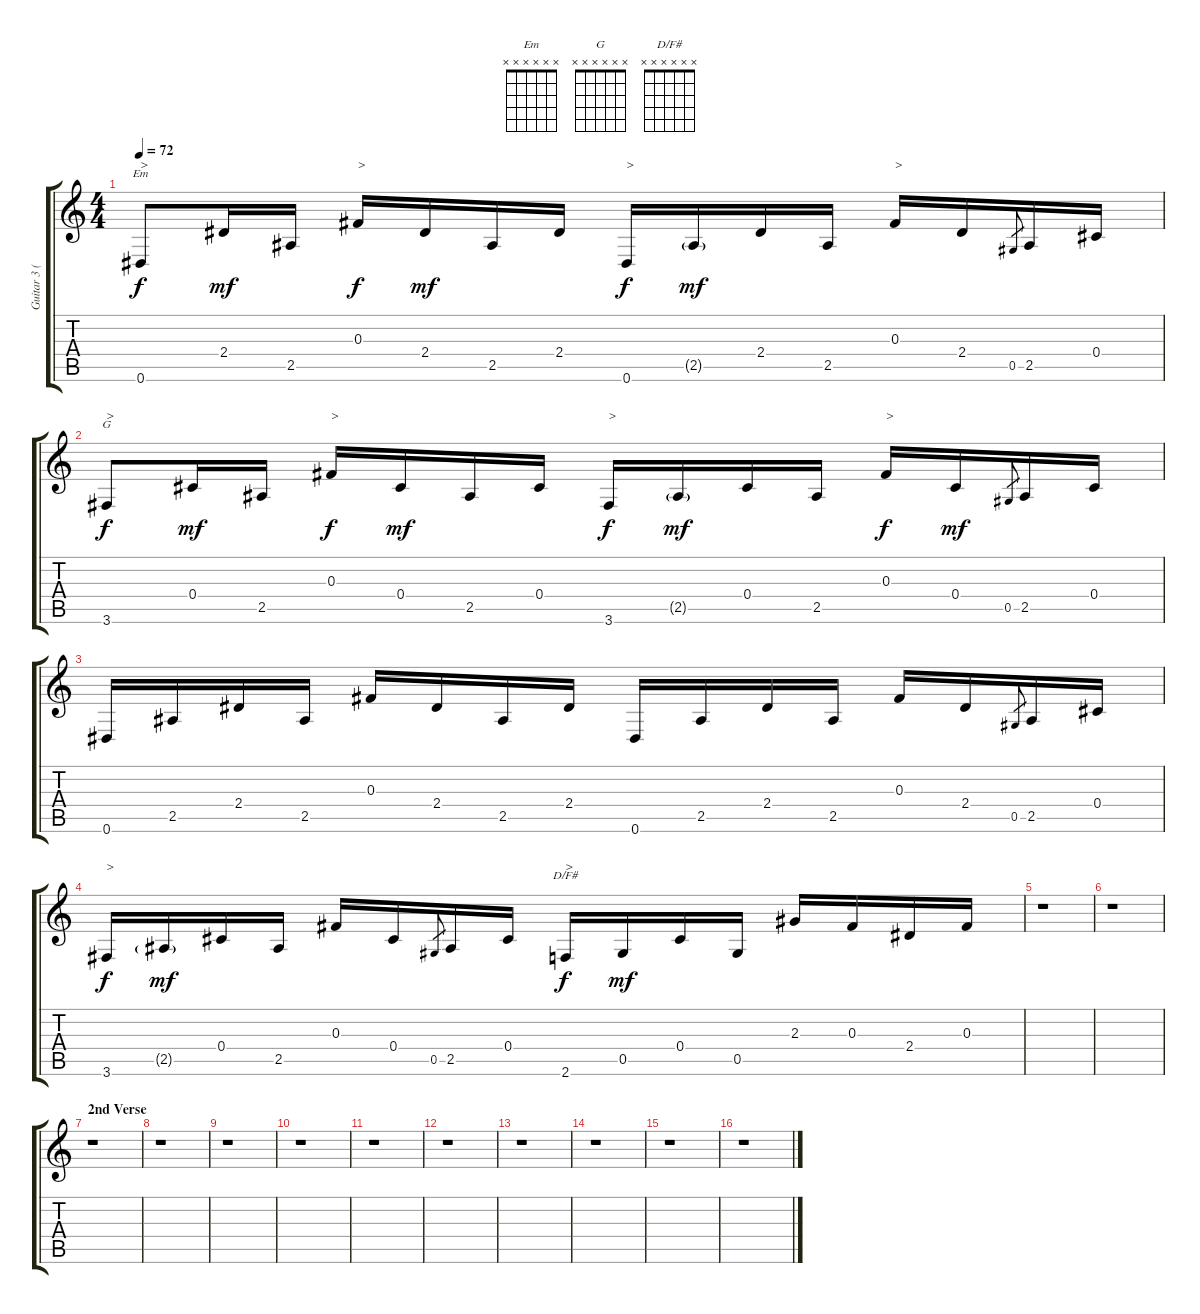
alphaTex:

\track ("Guitar 3 (Slash)" "Guitar 3 (") {instrument acousticguitarsteel}
\staff {score tabs}
\tuning (Eb4 Bb3 Gb3 Db3 Ab2 Eb2) {hide}
\chord ("Em" x x x x x x)
\chord ("G" x x x x x x)
\chord ("D/F#" x x x x x x)
\ts (4 4)
\tempo 72
\clef g2
\ks c
0.6.8{ch "Em" txt ">" dy f} 2.4.16{dy mf} 2.5.16 0.3.16{txt ">" dy f} 2.4.16{dy mf} 2.5.16 2.4.16 0.6.16{txt ">" dy f} 2.5{g}.16{dy mf} 2.4.16 2.5.16 0.3.16{txt ">"} 2.4.16 0.5.8{gr} 2.5.16 0.4.16 |
3.6.8{ch "G" txt ">" dy f} 0.4.16{dy mf} 2.5.16 0.3.16{txt ">" dy f} 0.4.16{dy mf} 2.5.16 0.4.16 3.6.16{txt ">" dy f} 2.5{g}.16{dy mf} 0.4.16 2.5.16 0.3.16{txt ">" dy f} 0.4.16{dy mf} 0.5.8{gr} 2.5.16 0.4.16 |
0.6.16 2.5.16 2.4.16 2.5.16 0.3.16 2.4.16 2.5.16 2.4.16 0.6.16 2.5.16 2.4.16 2.5.16 0.3.16 2.4.16 0.5.8{gr} 2.5.16 0.4.16 |
3.6.16{txt ">" dy f} 2.5{g}.16{dy mf} 0.4.16 2.5.16 0.3.16 0.4.16 0.5.8{gr} 2.5.16 0.4.16 2.6.16{ch "D/F#" txt ">" dy f} 0.5.16{dy mf} 0.4.16 0.5.16 2.3.16 0.3.16 2.4.16 0.3.16 |
r.1 |
r.1 |
\section ("" "2nd Verse")
r.1 |
r.1 |
r.1 |
r.1 |
r.1 |
r.1 |
r.1 |
r.1 |
r.1 |
r.1
